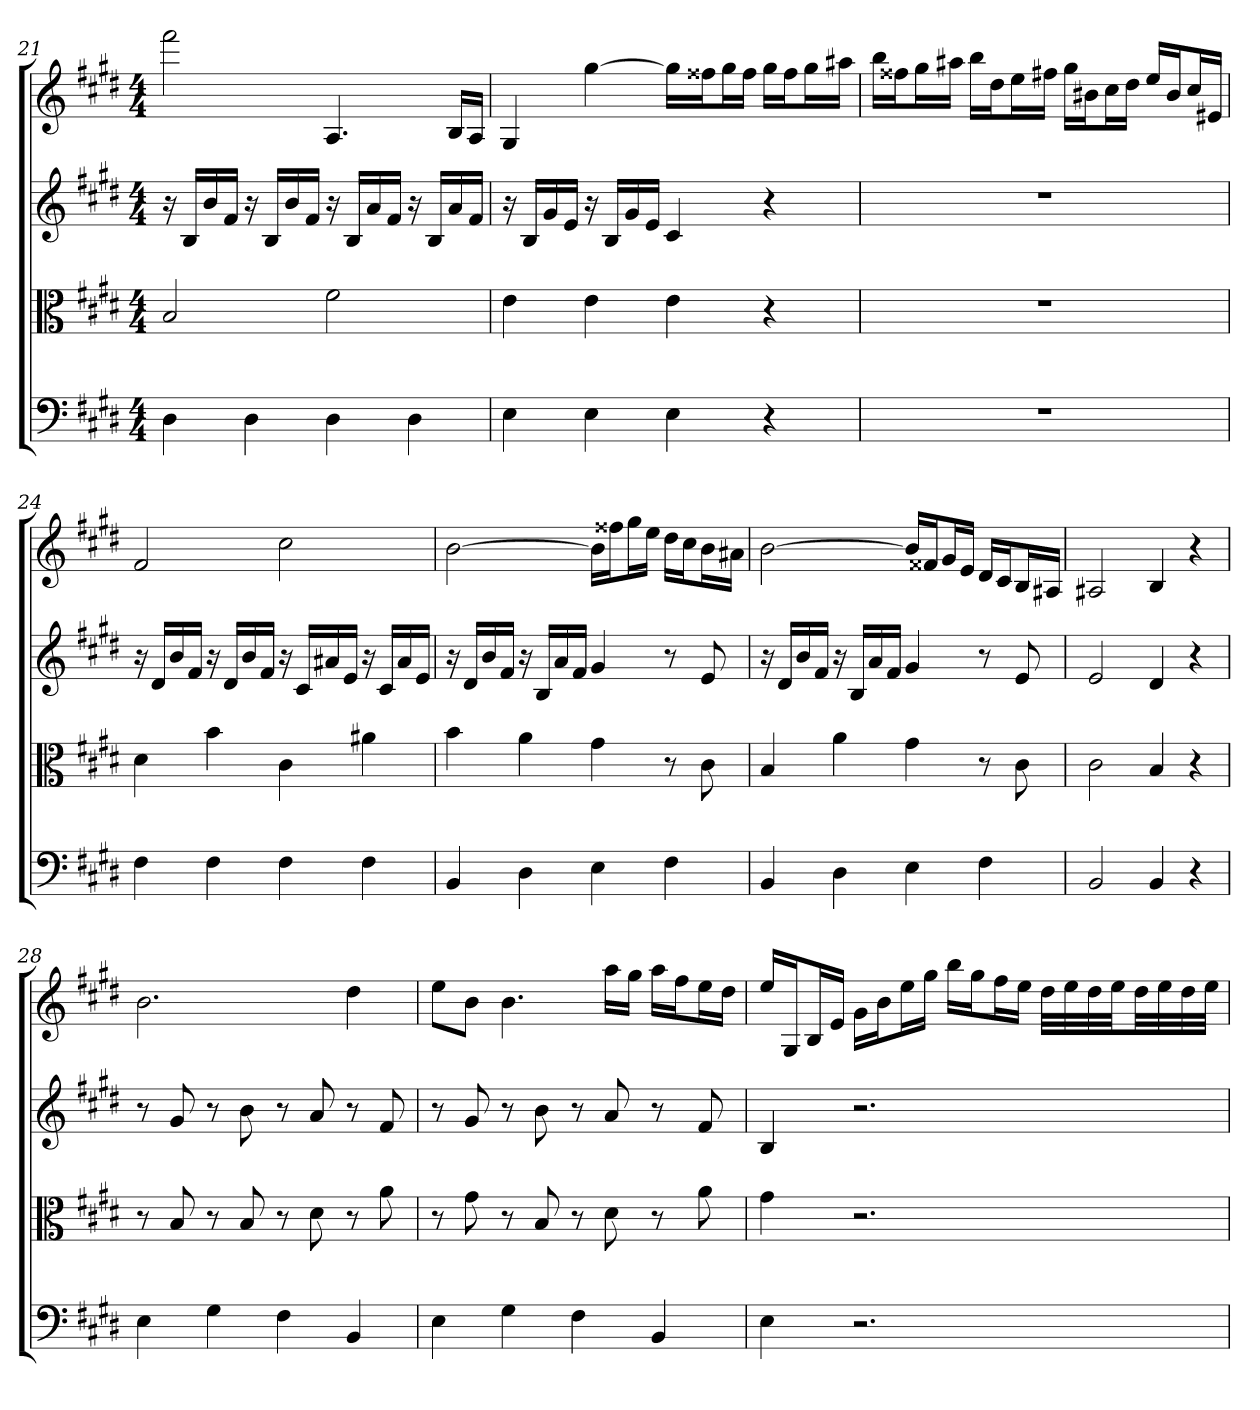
**kern	**kern	**kern	**kern
*part4	*part3	*part2	*part1
*staff4	*staff3	*staff2	*staff1
*clefF4	*clefC3	*	*
*k[f#c#g#d#]	*k[f#c#g#d#]	*k[f#c#g#d#]	*k[f#c#g#d#]
*E:	*E:	*E:	*E:
*M4/4	*M4/4	*M4/4	*M4/4
=21	=21	=21	=21
4D#	2B	16r	2fff#
.	.	16BLL	.
.	.	16b	.
.	.	16f#JJ	.
4D#	.	16r	.
.	.	16BLL	.
.	.	16b	.
.	.	16f#JJ	.
4D#	2f#	16r	4.A
.	.	16BLL	.
.	.	16a	.
.	.	16f#JJ	.
4D#	.	16r	.
.	.	16BLL	.
.	.	16a	16BLL
.	.	16f#JJ	16AJJ
=22	=22	=22	=22
4E	4e	16r	4G#
.	.	16BLL	.
.	.	16g#	.
.	.	16eJJ	.
4E	4e	16r	[4gg#
.	.	16BLL	.
.	.	16g#	.
.	.	16eJJ	.
4E	4e	4c#	16gg#LL]
.	.	.	16ff##XJ
.	.	.	16gg#L
.	.	.	16ff##JJ
4r	4r	4r	16gg#LL
.	.	.	16ff##J
.	.	.	16gg#L
.	.	.	16aa#XJJ
=23	=23	=23	=23
1r	1r	1r	16bbLL
.	.	.	16ff##XJ
.	.	.	16gg#L
.	.	.	16aa#XJJ
.	.	.	16bbLL
.	.	.	16dd#J
.	.	.	16eeL
.	.	.	16ff#XJJ
.	.	.	16gg#LL
.	.	.	16b#XJ
.	.	.	16cc#L
.	.	.	16dd#JJ
.	.	.	16eeLL
.	.	.	16b#J
.	.	.	16cc#L
.	.	.	16e#XJJ
=24	=24	=24	=24
4F#	4d#	16r	2f#
.	.	16d#LL	.
.	.	16b	.
.	.	16f#JJ	.
4F#	4b	16r	.
.	.	16d#LL	.
.	.	16b	.
.	.	16f#JJ	.
4F#	4c#	16r	2cc#
.	.	16c#LL	.
.	.	16a#X	.
.	.	16eJJ	.
4F#	4a#X	16r	.
.	.	16c#LL	.
.	.	16a#	.
.	.	16eJJ	.
=25	=25	=25	=25
4BB	4b	16r	[2b
.	.	16d#LL	.
.	.	16b	.
.	.	16f#JJ	.
4D#	4a	16r	.
.	.	16BLL	.
.	.	16a	.
.	.	16f#JJ	.
4E	4g#	4g#	16bLL]
.	.	.	16ff##XJ
.	.	.	16gg#L
.	.	.	16eeJJ
4F#	8r	8r	16dd#LL
.	.	.	16cc#J
.	8c#	8e	16bL
.	.	.	16a#XJJ
=26	=26	=26	=26
4BB	4B	16r	[2b
.	.	16d#LL	.
.	.	16b	.
.	.	16f#JJ	.
4D#	4a	16r	.
.	.	16BLL	.
.	.	16a	.
.	.	16f#JJ	.
4E	4g#	4g#	16bLL]
.	.	.	16f##XJ
.	.	.	16g#L
.	.	.	16eJJ
4F#	8r	8r	16d#LL
.	.	.	16c#J
.	8c#	8e	16BL
.	.	.	16A#XJJ
=27	=27	=27	=27
2BB	2c#	2e	2A#X
4BB	4B	4d#	4B
4r	4r	4r	4r
=28	=28	=28	=28
4E	8r	8r	2.b
.	8B	8g#	.
4G#	8r	8r	.
.	8B	8b	.
4F#	8r	8r	.
.	8d#	8a	.
4BB	8r	8r	4dd#
.	8a	8f#	.
=29	=29	=29	=29
4E	8r	8r	8eeL
.	8g#	8g#	8bJ
4G#	8r	8r	4.b
.	8B	8b	.
4F#	8r	8r	.
.	8d#	8a	16aaLL
.	.	.	16gg#JJ
4BB	8r	8r	16aaLL
.	.	.	16ff#J
.	8a	8f#	16eeL
.	.	.	16dd#JJ
=30	=30	=30	=30
4E	4g#	4B	16eeLL
.	.	.	16G#J
.	.	.	16BL
.	.	.	16eJJ
2.r	2.r	2.r	16g#LL
.	.	.	16bJ
.	.	.	16eeL
.	.	.	16gg#JJ
.	.	.	16bbLL
.	.	.	16gg#J
.	.	.	16ff#L
.	.	.	16eeJJ
.	.	.	32dd#LLL
.	.	.	32ee
.	.	.	32dd#
.	.	.	32eeJJ
.	.	.	32dd#LL
.	.	.	32ee
.	.	.	32dd#
.	.	.	32eeJJJ
=	=	=	=
*-	*-	*-	*-
